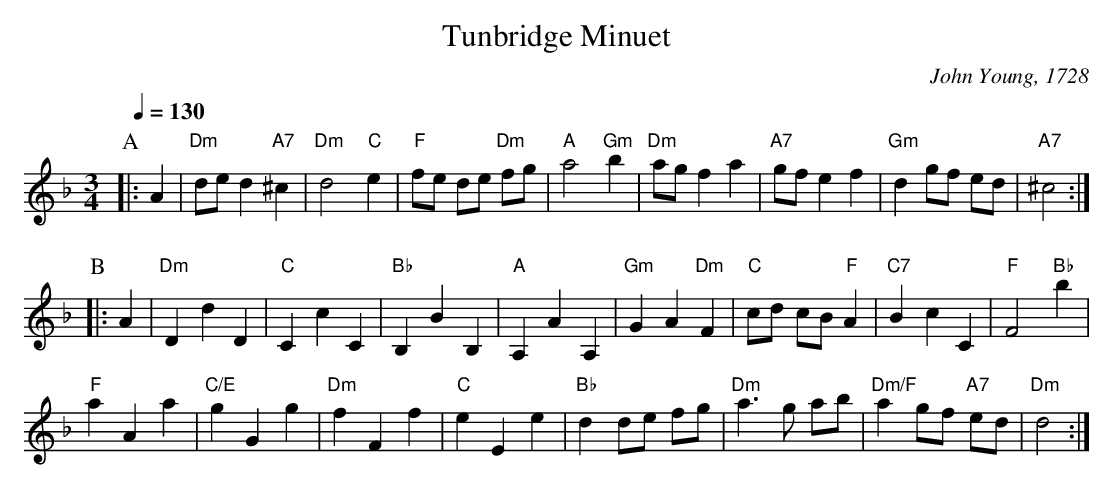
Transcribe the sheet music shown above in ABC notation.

X:1
T:Tunbridge Minuet
C:John Young, 1728
M:3/4
L:1/4
Q:1/4=130
K:Dm
P:A
|: A | "Dm"d/e/ d "A7"^c | "Dm"d2 "C"e | "F"f/e/ d/e/ "Dm"f/g/ | "A"a2 "Gm"b |\
"Dm"a/g/ f a | "A7"g/f/ e f | "Gm"d g/f/ e/d/ | "A7"^c2 :|
P:B
|: A | "Dm"D d D | "C"C c C | "Bb"B, B B, | "A"A, A A, |\
"Gm"G A "Dm"F | "C"c/d/ c/B/ "F"A | "C7"B c C | "F"F2 "Bb"b |
"F"a A a | "C/E"g G g | "Dm"f F f | "C"e E e |\
"Bb"d d/e/ f/g/ | "Dm"a3/g/ a/b/ | "Dm/F"a g/f/ "A7"e/d/ | "Dm"d2 :|
